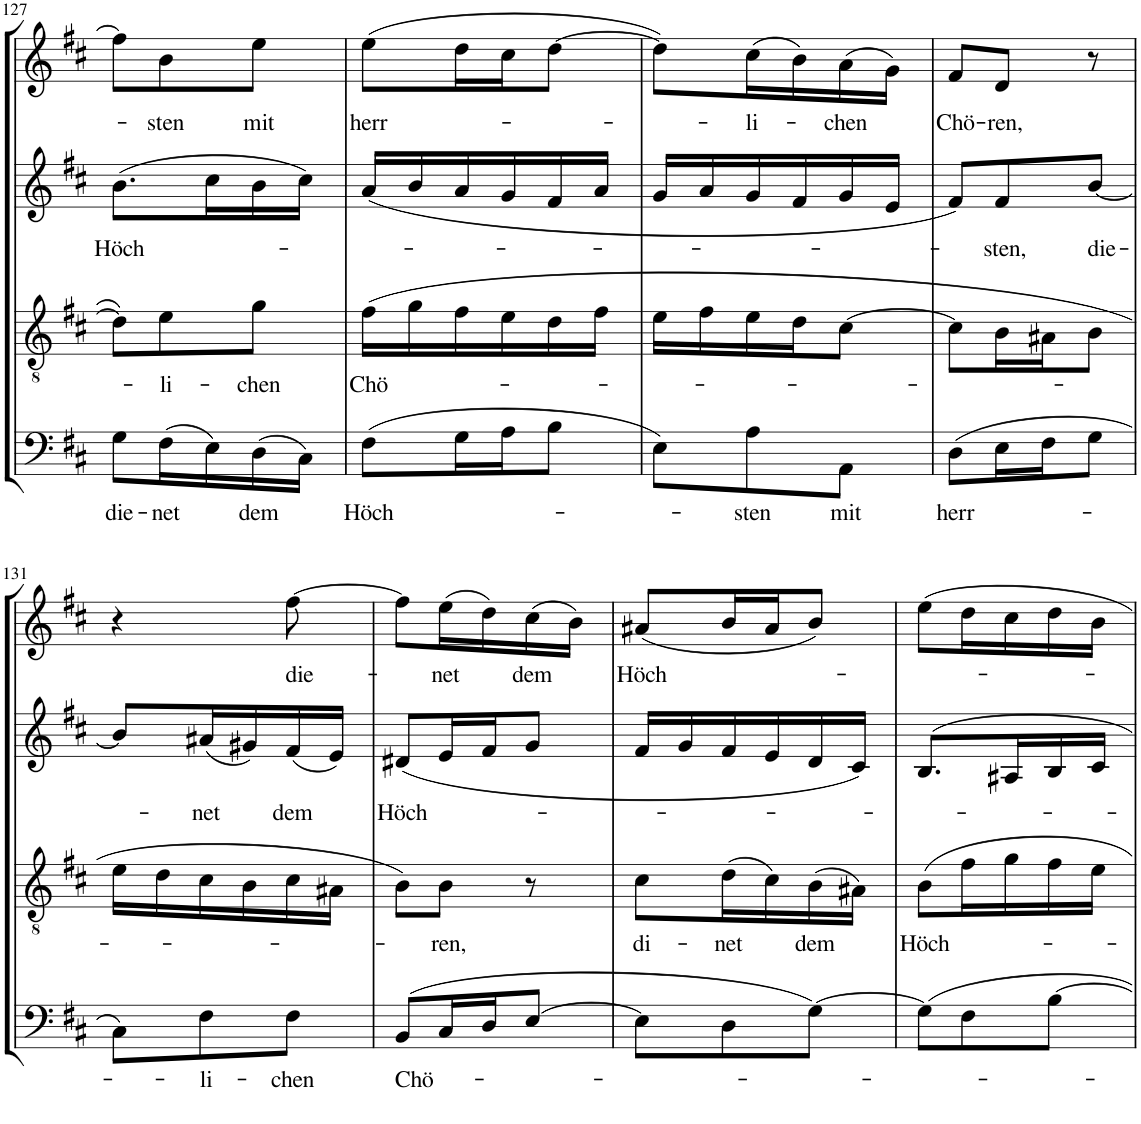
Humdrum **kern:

**kern	**text	**kern	**text	**kern	**text	**kern	**text
*part4	*part4	*part3	*part3	*part2	*part2	*part1	*part1
*staff4	*staff4	*staff3	*staff3	*staff2	*staff2	*staff1	*staff1
*I"Bass	*	*I"Tenor	*	*I"Alt	*	*I"Sopran	*
!!LO:PB:g=z
*clefF4	*	*clefGv2	*	*clefG2	*	*clefG2	*
*k[f#c#]	*	*k[f#c#]	*	*k[f#c#]	*	*k[f#c#]	*
*M3/8	*	*M3/8	*	*M3/8	*	*M3/8	*
=127	=127	=127	=127	=127	=127	=127	=127
!	!LO:LY:b	!	!	!	!LO:LY:b	!	!
8G\L	die-	8d\L]	.	(8.b\L	Höch	8ff#\L]	.
!	!LO:LY:b	!	!LO:LY:b	!	!	!	!LO:LY:b
(16F#\L	net	8e\	li-	.	.	8b\	sten
16E\)	.	.	.	16cc#\L	.	.	.
!	!LO:LY:b	!	!LO:LY:b	!	!	!	!LO:LY:b
(16D\	dem	8g\J	chen	16b\	.	8ee\J	mit
16C#\JJ)	.	.	.	16cc#\JJ)	.	.	.
=128	=128	=128	=128	=128	=128	=128	=128
!	!LO:LY:b	!	!LO:LY:b	!	!	!	!LO:LY:b
(8F#\L	Höch	(16f#\LL	Chö	(16a/LL	.	(8ee\L	herr
.	.	16g\	.	16b/	.	.	.
16G\L	.	16f#\	.	16a/	.	16dd\L	.
16A\J	.	16e\	.	16g/	.	16cc#\J	.
8B\J	.	16d\	.	16f#/	.	[8dd\J	.
.	.	16f#\JJ	.	16a/JJ	.	.	.
=129	=129	=129	=129	=129	=129	=129	=129
8E\L)	.	16e\LL	.	16g/LL	.	8dd\L])	.
.	.	16f#\	.	16a/	.	.	.
!	!LO:LY:b	!	!	!	!	!	!LO:LY:b
8A\	sten	16e\	.	16g/	.	(16cc#\L	li-
.	.	16d\J	.	16f#/	.	16b\)	.
!	!LO:LY:b	!	!	!	!	!	!LO:LY:b
8AA\J	mit	[8c#\J	.	16g/	.	(16a\	chen
.	.	.	.	16e/JJ	.	16g\JJ)	.
=130	=130	=130	=130	=130	=130	=130	=130
!	!LO:LY:b	!	!	!	!	!	!LO:LY:b
(8D\L	herr	8c#\L]	.	8f#/L)	.	8f#/L	Chö-
!	!	!	!	!	!LO:LY:b	!	!LO:LY:b
16E\L	.	16B\L	.	8f#/	sten,	8d/J	ren,
16F#\J	.	16A#X\J	.	.	.	.	.
!	!	!	!	!	!LO:LY:b	!	!
8G\J	.	8B\J	.	[8b/J	die-	8r	.
!!LO:LB:g=z
=131	=131	=131	=131	=131	=131	=131	=131
8C#\L)	.	16e\LL	.	8b/L]	.	4r	.
.	.	16d\	.	.	.	.	.
!	!LO:LY:b	!	!	!	!LO:LY:b	!	!
8F#\	li-	16c#\	.	(16a#X/L	net	.	.
.	.	16B\	.	16g#X/)	.	.	.
!	!LO:LY:b	!	!	!	!LO:LY:b	!	!LO:LY:b
8F#\J	chen	16c#\	.	(16f#/	dem	[8ff#\	die-
.	.	16A#X\JJ	.	16e/JJ)	.	.	.
=132	=132	=132	=132	=132	=132	=132	=132
!	!LO:LY:b	!	!	!	!LO:LY:b	!	!
(8BB/L	Chö-	8B\L)	.	(8d#X/L	Höch	8ff#\L]	.
!	!	!	!LO:LY:b	!	!	!	!LO:LY:b
16C#/L	.	8B\J	ren,	16e/L	.	(16ee\L	net
16D/J	.	.	.	16f#/J	.	16dd\)	.
!	!	!	!	!	!	!	!LO:LY:b
[8E/J	.	8r	.	8g/J	.	(16cc#\	dem
.	.	.	.	.	.	16b\JJ)	.
=133	=133	=133	=133	=133	=133	=133	=133
!	!	!	!LO:LY:b	!	!	!	!LO:LY:b
8E\L]	.	8c#\L	di-	16f#/LL	.	(8a#X/L	Höch
.	.	.	.	16g/	.	.	.
!	!	!	!LO:LY:b	!	!	!	!
8D\	.	(16d\L	net	16f#/	.	16b/L	.
.	.	16c#\)	.	16e/	.	16a#/J	.
!	!	!	!LO:LY:b	!	!	!	!
[8G\J)	.	(16B\	dem	16d/	.	8b/J)	.
.	.	16A#X\JJ)	.	16c#/JJ)	.	.	.
=134	=134	=134	=134	=134	=134	=134	=134
!	!	!	!LO:LY:b	!	!	!	!
8G\L]	.	8B\L	Höch	8.B/L	.	8ee\L	.
8F#\	.	16f#\L	.	.	.	16dd\L	.
.	.	16g\	.	16A#X/L	.	16cc#\	.
[8B\J	.	16f#\	.	16B/	.	16dd\	.
.	.	16e\JJ	.	16c#/JJ	.	16b\JJ	.
=	=	=	=	=	=	=	=
*-	*-	*-	*-	*-	*-	*-	*-
